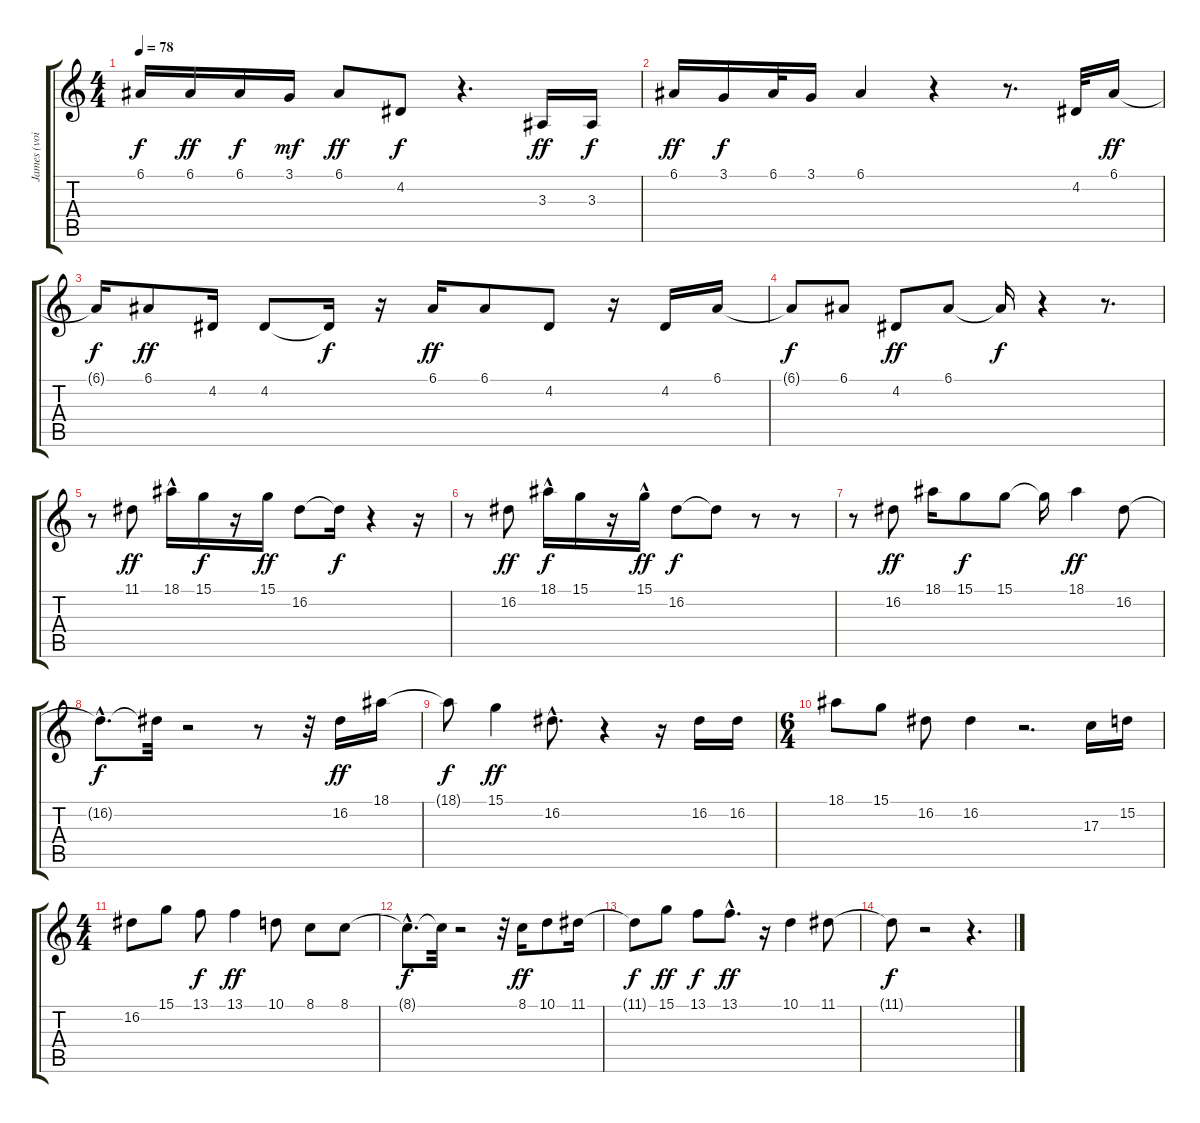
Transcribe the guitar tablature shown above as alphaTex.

\track ("James (voice)" "James (voi") {instrument cello}
\staff {score tabs}
\tuning (E4 B3 G3 D3 A2 E2) {hide}
\ts (4 4)
\tempo 78
\clef g2
\ks c
6.1{t}.16{dy f} 6.1.16{dy ff} 6.1.16{dy f} 3.1.16{dy mf} 6.1.8{dy ff} 4.2.8{dy f} r.4{d} 3.3.16{dy ff} 3.3.16{dy f} |
6.1.16{dy ff} 3.1.16{dy f} 6.1.32 3.1.16 6.1.4 r.4 r.8{d} 4.2.32 6.1.16{dy ff} |
6.1{t}.16{dy f} 6.1.8{dy ff} 4.2.16 4.2.8 4.2{t}.16{dy f} r.16 6.1.16{dy ff} 6.1.8 4.2.8 r.16 4.2.16 6.1.16 |
6.1{t}.8{dy f} 6.1.8 4.2.8{dy ff} 6.1.8 6.1{t}.16{dy f} r.4 r.8{d} |
r.8 11.1.8{dy ff} 18.1{hac}.16 15.1.16{dy f} r.16 15.1.16{dy ff} 16.2.8 16.2{t}.16{dy f} r.4 r.16 |
r.8 16.2.8{dy ff} 18.1{hac}.16{dy f} 15.1.16 r.16 15.1{hac}.16{dy ff} 16.2.8{dy f} 16.2{t}.8 r.8 r.8 |
r.8 16.2.8{dy ff} 18.1.16 15.1.8{dy f} 15.1.8 15.1{t}.16 18.1.4{dy ff} 16.2.8 |
16.2{hac t}.8{d dy f} 16.2{t}.32 r.2 r.8 r.32 16.2.16{dy ff} 18.1.16 |
18.1{t}.8{dy f} 15.1.4{dy ff} 16.2{hac}.8{d} r.4 r.16 16.2.16 16.2.16 |
\ts (6 4)
18.1.8 15.1.8 16.2.8 16.2.4 r.2{d} 17.3.16 15.2.16 |
\ts (4 4)
16.2.8 15.1.8 13.1.8{dy f} 13.1.4{dy ff} 10.1.8 8.1.8 8.1.8 |
8.1{hac t}.8{d dy f} 8.1{t}.32 r.2 r.32 8.1.16{dy ff} 10.1.8 11.1.16 |
11.1{t}.8{dy f} 15.1.8{dy ff} 13.1.8{dy f} 13.1{hac}.8{d dy ff} r.16 10.1.4 11.1.8 |
11.1{t}.8{dy f} r.2 r.4{d}
